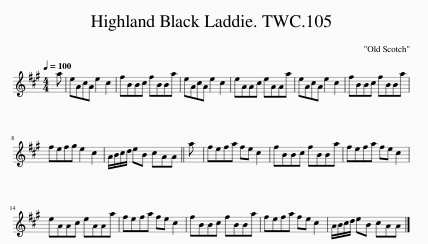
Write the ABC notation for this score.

X:1
L:1/8
Q:1/4=100
M:4/4
I:linebreak $
K:A
V:1 treble
V:1
 a | eAcA e2 c2 | fBBc fBBa | eAcA e2 c2 | eAAc eAAa | %5
 eAcA e2 c2 | fBBc fBBa |$ fefg e2 c2 | A/B/c/d/ eB cAA || a | %10
 fefa fe c2 | fBBc fBBa | fefa fe c2 |$ eAAc eAAa | fefa fe c2 | %15
 fBBc fBBa | fefa fe c2 | A/B/c/d/ eB cAA |] %18
